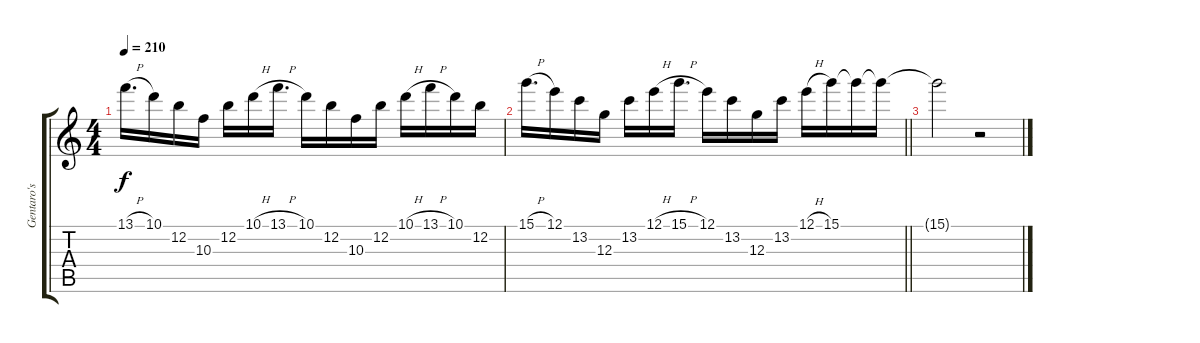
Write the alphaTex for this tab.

\track ("Gentaro's Solo" "Gentaro's ") {instrument overdrivenguitar}
\staff {score tabs}
\tuning (E4 B3 G3 D3 A2 E2) {hide}
\ts (4 4)
\tempo 210
\clef g2
\ks c
13.1{h}.16{d dy f} 10.1.16 12.2.16 10.3.16 12.2.16 10.1{h}.16 13.1{h}.16{d} 10.1.16 12.2.16 10.3.16 12.2.16 10.1{h}.16 13.1{h}.16 10.1.16 12.2.16 |
\barLineRight lightlight
15.1{h}.16{d} 12.1.16 13.2.16 12.3.16 13.2.16 12.1{h}.16 15.1{h}.16{d} 12.1.16 13.2.16 12.3.16 13.2.16 12.1{h}.16 15.1.16 15.1{t}.16 15.1{t}.16 |
15.1{t}.2 r.2
